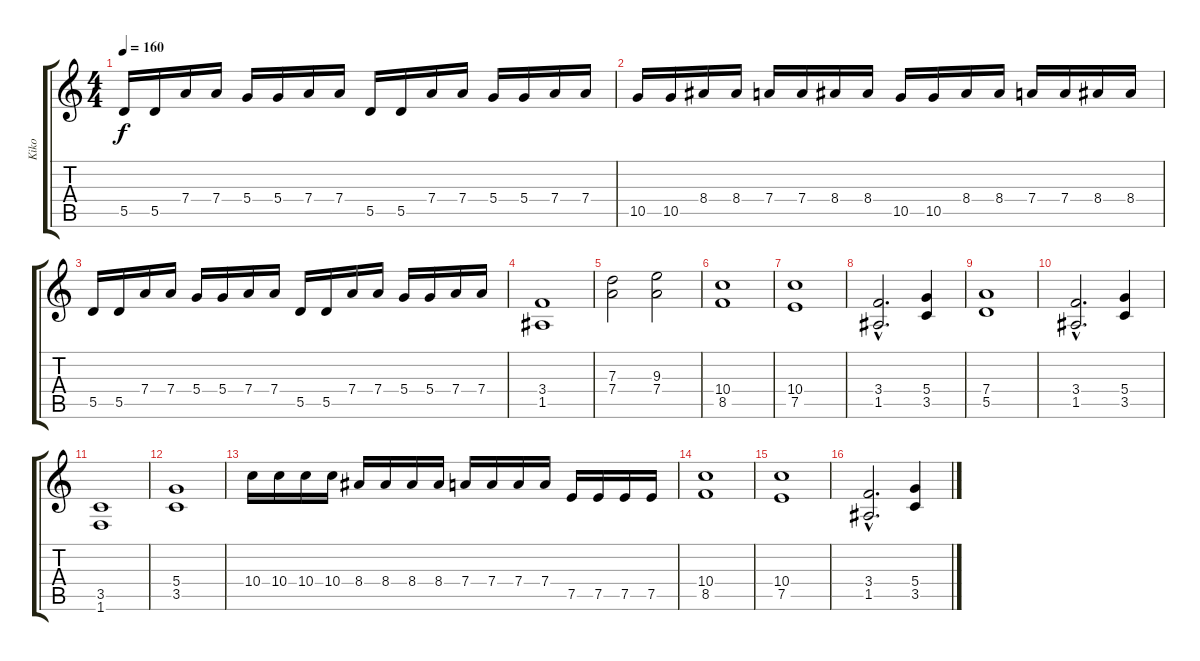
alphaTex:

\track ("Kiko" "Kiko") {instrument distortionguitar}
\staff {score tabs}
\tuning (E4 B3 G3 D3 A2 E2) {hide}
\ts (4 4)
\tempo 160
\clef g2
\ks c
5.5.16{dy f} 5.5.16 7.4.16 7.4.16 5.4.16 5.4.16 7.4.16 7.4.16 5.5.16 5.5.16 7.4.16 7.4.16 5.4.16 5.4.16 7.4.16 7.4.16 |
10.5.16 10.5.16 8.4.16 8.4.16 7.4.16 7.4.16 8.4.16 8.4.16 10.5.16 10.5.16 8.4.16 8.4.16 7.4.16 7.4.16 8.4.16 8.4.16 |
5.5.16 5.5.16 7.4.16 7.4.16 5.4.16 5.4.16 7.4.16 7.4.16 5.5.16 5.5.16 7.4.16 7.4.16 5.4.16 5.4.16 7.4.16 7.4.16 |
(3.4 1.5).1 |
(7.3 7.4).2 (9.3 7.4).2 |
(10.4 8.5).1 |
(10.4 7.5).1 |
(3.4{hac} 1.5{hac}).2{d} (5.4 3.5).4 |
(7.4 5.5).1 |
(3.4{hac} 1.5{hac}).2{d} (5.4 3.5).4 |
(3.5 1.6).1 |
(5.4 3.5).1 |
10.4.16 10.4.16 10.4.16 10.4.16 8.4.16 8.4.16 8.4.16 8.4.16 7.4.16 7.4.16 7.4.16 7.4.16 7.5.16 7.5.16 7.5.16 7.5.16 |
(10.4 8.5).1 |
(10.4 7.5).1 |
(3.4{hac} 1.5{hac}).2{d} (5.4 3.5).4
